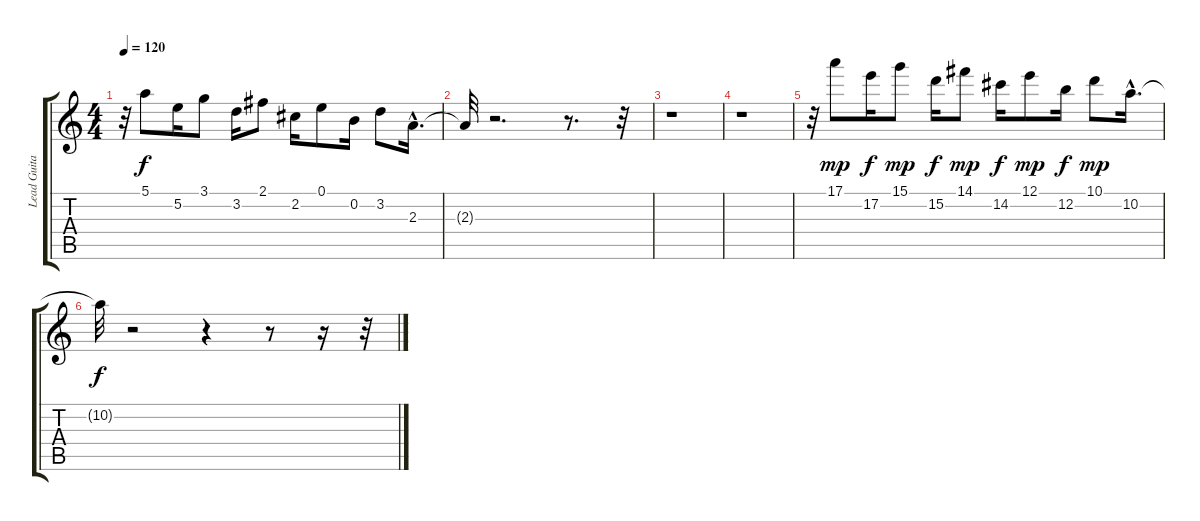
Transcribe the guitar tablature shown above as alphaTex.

\track ("Lead Guitar" "Lead Guita") {instrument distortionguitar}
\staff {score tabs}
\tuning (E4 B3 G3 D3 A2 E2) {hide}
\ts (4 4)
\tempo 120
\clef g2
\ks c
r.32{dy ff} 5.1.8{dy f} 5.2.16 3.1.8 3.2.16 2.1.8 2.2.16 0.1.8 0.2.16 3.2.8 2.3{hac}.16{d} |
2.3{t}.32 r.2{d} r.8{d} r.32 |
r.1 |
r.1 |
r.32 17.1.8{dy mp} 17.2.16{dy f} 15.1.8{dy mp} 15.2.16{dy f} 14.1.8{dy mp} 14.2.16{dy f} 12.1.8{dy mp} 12.2.16{dy f} 10.1.8{dy mp} 10.2{hac}.16{d} |
10.2{t}.32{dy f} r.2 r.4 r.8 r.16 r.32
